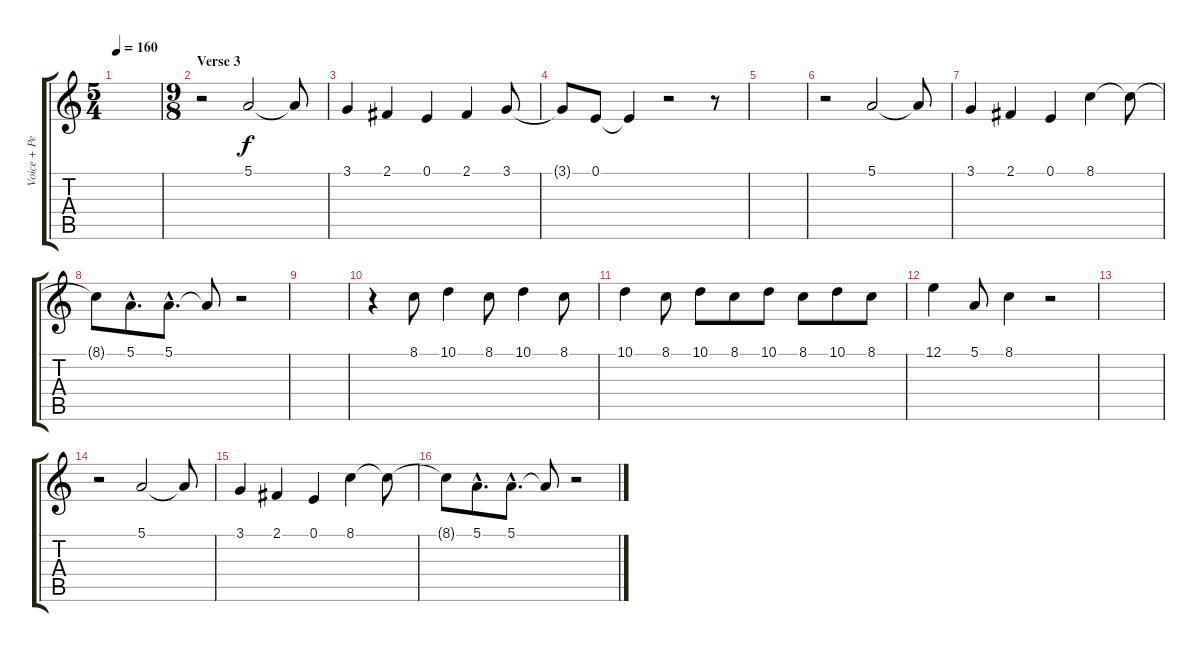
\track ("Voice + Percussion" "Voice + Pe") {instrument flute}
\staff {score tabs}
\tuning (E4 B3 G3 D3 A2 E2) {hide}
\ts (5 4)
\tempo 160
\clef g2
\ks c
|
\ts (9 8)
\section ("" "Verse 3")
r.2 5.1.2 5.1{t}.8 |
3.1.4 2.1.4 0.1.4 2.1.4 3.1.8 |
3.1{t}.8 0.1.8 0.1{t}.4 r.2 r.8 |
|
r.2 5.1.2 5.1{t}.8 |
3.1.4 2.1.4 0.1.4 8.1.4 8.1{t}.8 |
8.1{t}.8 5.1{hac}.8{d} 5.1{hac}.8{d} 5.1{t}.8 r.2 |
|
r.4 8.1.8 10.1.4 8.1.8 10.1.4 8.1.8 |
10.1.4 8.1.8 10.1.8 8.1.8 10.1.8 8.1.8 10.1.8 8.1.8 |
12.1.4 5.1.8 8.1.4 r.2 |
|
r.2 5.1.2 5.1{t}.8 |
3.1.4 2.1.4 0.1.4 8.1.4 8.1{t}.8 |
8.1{t}.8 5.1{hac}.8{d} 5.1{hac}.8{d} 5.1{t}.8 r.2
